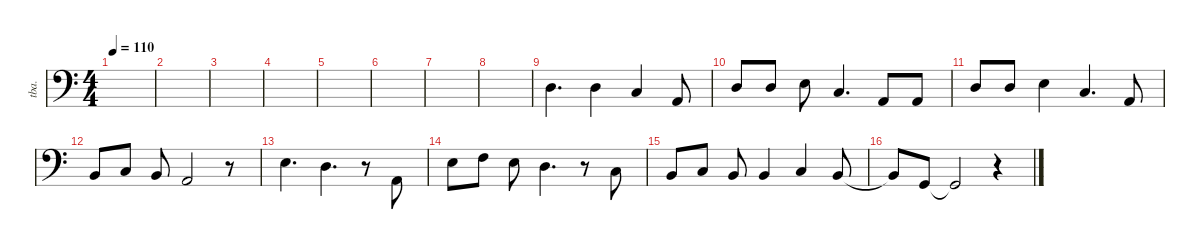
\defaultSystemsLayout 4
\hideDynamics
\bracketExtendMode nobrackets
\otherSystemsTrackNameOrientation horizontal
\track ("Tuba" "tba.") {instrument tuba}
\staff {score}
\tuning (C3 G2 D2 A1 E1 B0)
\displaytranspose 7
\ts (4 4)
\tempo 110
\clef f4
\ks c
|
|
|
|
|
|
|
|
10.4.4{d beam Down} 10.4.4{beam Down} 8.4.4{beam Up} 5.4.8{beam Up} |
10.4.8{beam Up} 10.4.8{beam Up} 12.4.8{beam Down} 8.4.4{d beam Up} 5.4.8{beam Up} 5.4.8{beam Up} |
10.4.8{beam Up} 10.4.8{beam Up} 12.4.4{beam Down} 8.4.4{d beam Up} 5.4.8{beam Up} |
17.6.8{beam Up} 18.6.8{beam Up} 17.6.8{beam Up} 15.6.2{beam Up} r.8{beam Up} |
12.4.4{d beam Down} 10.4.4{d beam Down} r.8{beam Down} 5.4.8{beam Up} |
12.4.8{beam Down} 13.4.8{beam Down} 12.4.8{beam Down} 10.4.4{d beam Down} r.8{beam Down} 8.4.8{beam Up} |
7.4.8{beam Up} 8.4.8{beam Up} 7.4.8{beam Up} 7.4.4{beam Up} 8.4.4{beam Up} 7.4.8{beam Up} |
7.4{t}.8{beam Up} 3.4.8{beam Up} 3.4{t}.2{beam Up} r.4{beam Up}
